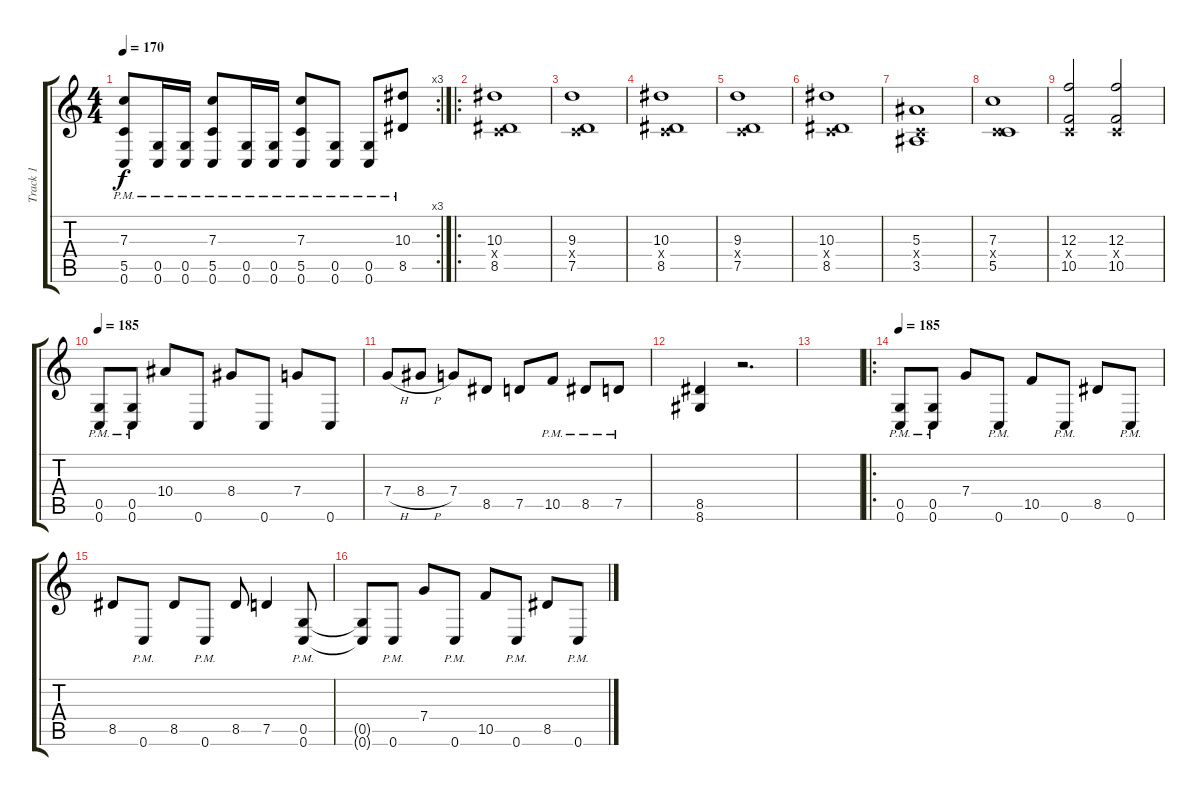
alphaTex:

\track ("Track 1" "Track 1") {instrument distortionguitar}
\staff {score tabs}
\tuning (D4 A3 F3 C3 G2 C2) {hide}
\rc 3
\ts (4 4)
\tempo 170
\clef g2
\ks c
(7.3 5.5{pm} 0.6{pm}).8{dy f} (0.5{pm} 0.6{pm}).16 (0.5{pm} 0.6{pm}).16 (7.3 5.5{pm} 0.6{pm}).8 (0.5{pm} 0.6{pm}).16 (0.5{pm} 0.6{pm}).16 (7.3 5.5{pm} 0.6{pm}).8 (0.5{pm} 0.6{pm}).8 (0.5{pm} 0.6{pm}).8 (10.3 8.5{pm}).8 |
\ro
(10.3 0.4{x} 8.5).1 |
(9.3 0.4{x} 7.5).1 |
(10.3 0.4{x} 8.5).1 |
(9.3 0.4{x} 7.5).1 |
(10.3 0.4{x} 8.5).1 |
(5.3 0.4{x} 3.5).1 |
(7.3 0.4{x} 5.5).1 |
(12.3 0.4{x} 10.5).2 (12.3 0.4{x} 10.5).2 |
\tempo 185
(0.5{pm} 0.6{pm}).8 (0.5{pm} 0.6{pm}).8 10.4.8 0.6.8 8.4.8 0.6.8 7.4.8 0.6.8 |
7.4{h}.8 8.4{h}.8 7.4.8 8.5.8 7.5.8 10.5{pm}.8 8.5{pm}.8 7.5{pm}.8 |
(8.5 8.6).4 r.2{d} |
|
\ro
\tempo 185
(0.5{pm} 0.6{pm}).8 (0.5{pm} 0.6{pm}).8 7.4.8 0.6{pm}.8 10.5.8 0.6{pm}.8 8.5.8 0.6{pm}.8 |
8.5.8 0.6{pm}.8 8.5.8 0.6{pm}.8 8.5.8 7.5.4 (0.5{pm} 0.6{pm}).8 |
(0.5{t} 0.6{t}).8 0.6{pm}.8 7.4.8 0.6{pm}.8 10.5.8 0.6{pm}.8 8.5.8 0.6{pm}.8
